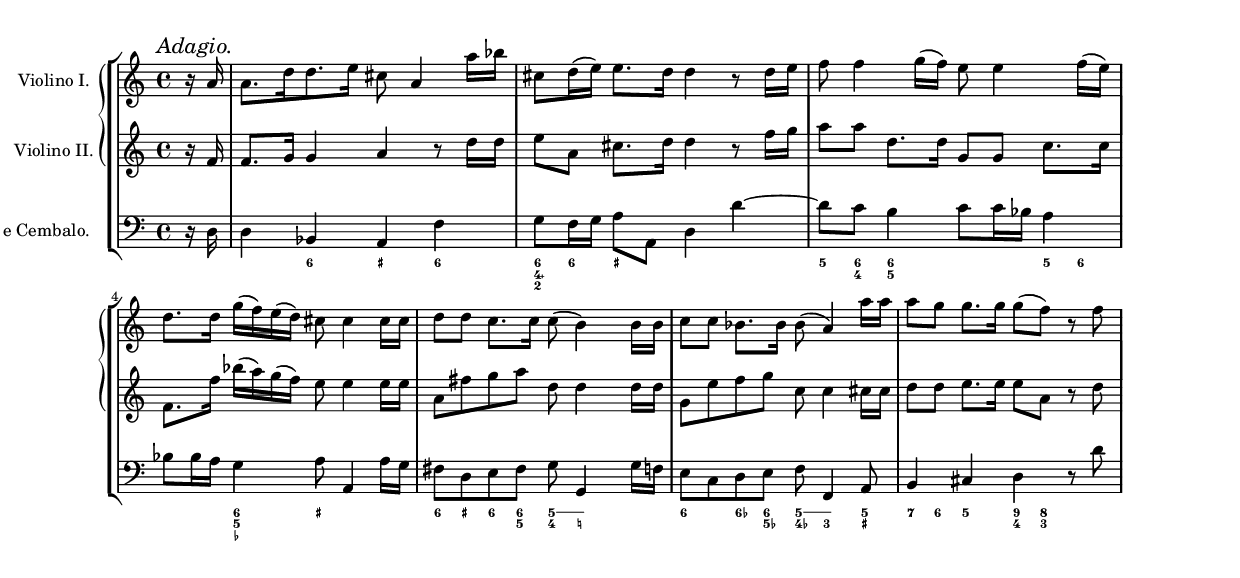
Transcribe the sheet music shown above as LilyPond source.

\version "2.11.51"
#(set-global-staff-size 15)
\paper{
  ragged-right=##f
  line-width=17\cm
  indent=0\cm
}

% NR 2.7.3 Figured bass

% Arcangelo Corelli, 12 Sonate da Camera, Op. 2
% Sonata II, Allemanda
% measures 1 - 88
% Coded by Neil Puttock; modified by Carl Sorensen

extendOn = \bassFigureExtendersOn
extendOff = \bassFigureExtendersOff

\score {
  
  \new StaffGroup <<
  
    \new GrandStaff <<
      
      \new Staff = "violinoI" {
        \set Staff.instrumentName = \markup {
          \hcenter-in #11
          \line { Violino I. }
        }
        \time 4/4
        \mark \markup { \italic Adagio. }
        \partial 8
        r16 a'16 |
        a'8. [ d''16 d''8.  e''16 ] cis''8 a'4 a''16 bes''16 |
        cis''8 d''16 ( e'' ) e''8.  d''16 d''4 r8 d''16 e''16 |
        f''8 f''4 g''16 ( f''16 ) e''8 e''4 f''16 ( e''16 ) |
        d''8.  d''16 g''16 ( f''16 ) e''16 ( d''16 ) cis''8 
            cis''4 cis''16 cis''16 |
        d''8 d''8 c''8.  c''16 c''8 ( b'4 ) b'16 b'16 |
        c''8 c''8 bes'8.  bes'16 bes'8 ( a'4 ) a''16 a''16 |
        a''8 g''8 g''8.  g''16 g''8 ( f''8 ) r8 f''8 |
      }
      
      \new Staff = "violinoII" {
        \set Staff.instrumentName = \markup {
          \hcenter-in #11
          \line { Violino II. }
        }
        \time 4/4
        \partial 8
        r16 f'16 |
        f'8.  g'16 g'4 a'4 r8 d''16 d''16 |
        e''8 a'8 cis''8.  d''16 d''4 r8 f''16 g''16 |
        a''8 a''8 d''8.  d''16 g'8 g'8 c''8.  c''16 |
        f'8.  f''16 bes''16 ( a''16 ) g''16 ( f''16 ) e''8 e''4 e''16 e''16 |
        a'8 fis''8 g''8 a''8 d''8 d''4 d''16 d''16 | 
        g'8 e''8 f''8 g''8 c''8 c''4 cis''16 cis''16 | 
        d''8 d''8 e''8.  e''16 e''8 a'8 r8 d''8 | 
      }
      
    >>
    
    \new Staff = "violone" {
      \set Staff.instrumentName = \markup {
        \hcenter-in #13 {
          \center-align {
            Violone,
            \line { e Cembalo. }
          }
        }
      }
      \time 4/4
      \clef bass
      \partial 8
      r16 d16 | 
      d4 bes,4 a,4 f4 | 
      g8 f16 g16 a8 a,8 d4 d'4 ~ | 
      d'8 c'8 b4 c'8 c'16 bes16 a4 | 
      bes8 bes16 a16 g4 a8 a,4 a16 g16 |
      fis8 d8 e8 fis8 g8 g,4 g16 f16 |
      e8 c8 d8 e8 f8 f,4 a,8 | 
      b,4 cis4 d4 r8 d'8 | 
    }
    
    \new FiguredBass \figuremode {
      \set figuredBassAlterationDirection = #RIGHT
      \set figuredBassPlusDirection = #RIGHT      
      \override VerticalAxisGroup #'minimum-Y-extent = #'()
      \override BassFigureAlignment #'stacking-dir = #DOWN
      s8 |
      s4 <6>4 <_+>4 <6>4 | 
      <6 4\+ 2>8 <6>8 <_+> s8 s2 |
      <5>8 <6 4>8 <6 5>4 s4 <5>8 <6>8 |
      s4 <6 5 _-> <_+>2 |
      <6>8 <_+>8 <6>8 <6 5>8 <5 4>8 \extendOn <5 _!>8 \extendOff s4 |
      <6>4 <6->8 <6 5->8 <5 4->8 \extendOn <5 3>4 \extendOff <5 _+>8 |
      <7>8 <6>8 <5>4 <9 4>8 <8 3>8 s4 |
    }
    
  >>
  
  \layout {
    \context {
      \Score
      \override RehearsalMark #'break-align-symbols = #'(time-signature)
      \override RehearsalMark #'self-alignment-X = #LEFT
      \override TimeSignature #'break-align-anchor-alignment = #LEFT
    }
  }
}
